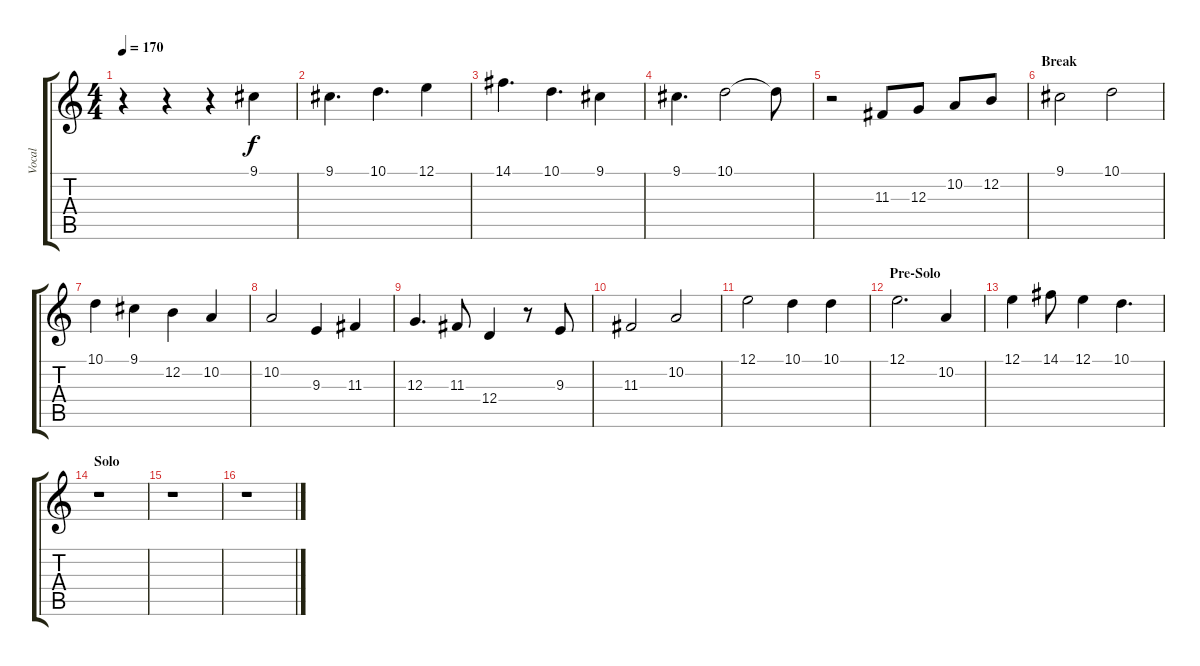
\track ("Vocal" "Vocal") {instrument acousticgrandpiano}
\staff {score tabs}
\tuning (E4 B3 G3 D3 A2 E2) {hide}
\ts (4 4)
\tempo 170
\clef g2
\ks c
r.4{dy f} r.4 r.4 9.1.4 |
9.1.4{d} 10.1.4{d} 12.1.4 |
14.1.4{d} 10.1.4{d} 9.1.4 |
9.1.4{d} 10.1.2 10.1{t}.8 |
r.2 11.3.8 12.3.8 10.2.8 12.2.8 |
\section ("" "Break")
9.1.2 10.1.2 |
10.1.4 9.1.4 12.2.4 10.2.4 |
10.2.2 9.3.4 11.3.4 |
12.3.4{d} 11.3.8 12.4.4 r.8 9.3.8 |
11.3.2 10.2.2 |
12.1.2 10.1.4 10.1.4 |
\section ("" "Pre-Solo")
12.1.2{d} 10.2.4 |
12.1.4 14.1.8 12.1.4 10.1.4{d} |
\section ("" "Solo")
r.1 |
r.1 |
r.1
